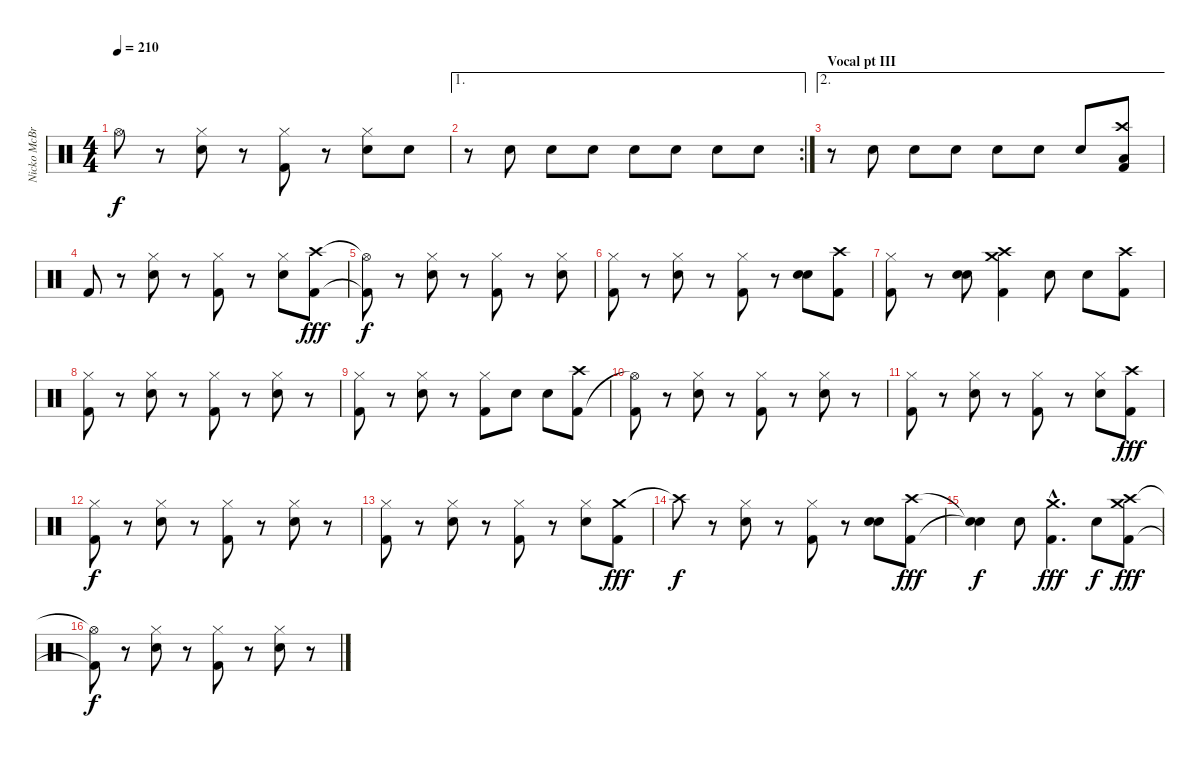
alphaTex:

\track ("Nicko McBrain" "Nicko McBr") {instrument percussion}
\staff {score}
\articulation defaults
\ts (4 4)
\tempo 210
\clef neutral
\ks c "Hi-Hat (open)"{t}.8{dy f}
r.8 ("Hi-Hat (closed)" "Snare (hit) 2").8 r.8 ("Hi-Hat (closed)" "Kick (hit) 2").8 r.8 ("Hi-Hat (closed)" "Snare (hit) 2").8 "Snare (hit) 2".8 |
\ae 1
\rc 2
r.8 "Snare (hit) 2".8 "Snare (hit) 2".8 "Snare (hit) 2".8 "Snare (hit) 2".8 "Snare (hit) 2".8 "Snare (hit) 2".8 "Snare (hit) 2".8 |
\ae 2
\section ("" "Vocal pt III")
r.8 "Snare (hit) 2".8 "Snare (hit) 2".8 "Snare (hit) 2".8 "Snare (hit) 2".8 "Snare (hit) 2".8 "Snare (hit) 2".8 ("Crash high (hit)" "Low Tom (hit)" "Kick (hit) 2").8 |
"Kick (hit) 2".8 r.8 ("Hi-Hat (closed)" "Snare (hit) 2").8 r.8 ("Hi-Hat (closed)" "Kick (hit) 2").8 r.8 ("Hi-Hat (closed)" "Snare (hit) 2").8 ("Crash high (hit)" "Kick (hit) 2").8{dy fff} |
("Hi-Hat (open)"{t} "Kick (hit) 2"{t}).8{dy f} r.8 ("Hi-Hat (closed)" "Snare (hit) 2").8 r.8 ("Hi-Hat (closed)" "Kick (hit) 2").8 r.8 ("Hi-Hat (closed)" "Snare (hit) 2").8 |
("Hi-Hat (closed)" "Kick (hit) 2").8 r.8 ("Hi-Hat (closed)" "Snare (hit) 2").8 r.8 ("Hi-Hat (closed)" "Kick (hit) 2").8 r.8 ("Snare (hit) 2" "Snare (hit) 2").8 ("Kick (hit) 2" "Crash high (hit)").8 |
("Hi-Hat (closed)" "Kick (hit) 2").8 r.8 ("Snare (hit) 2" "Snare (hit) 2").8 ("Crash medium (hit)" "Crash high (hit)" "Kick (hit) 2").4 "Snare (hit) 2".8 "Snare (hit) 2".8 ("Kick (hit) 2" "Crash high (hit)").8 |
("Hi-Hat (closed)" "Kick (hit) 2").8 r.8 ("Hi-Hat (closed)" "Snare (hit) 2").8 r.8 ("Hi-Hat (closed)" "Kick (hit) 2").8 r.8 ("Hi-Hat (closed)" "Snare (hit) 2").8 r.8 |
("Hi-Hat (closed)" "Kick (hit) 2").8 r.8 ("Hi-Hat (closed)" "Snare (hit) 2").8 r.8 ("Hi-Hat (closed)" "Kick (hit) 2").8 "Snare (hit) 2".8 "Snare (hit) 2".8 ("Kick (hit) 2" "Crash high (hit)").8 |
("Hi-Hat (open)"{t} "Kick (hit) 2").8 r.8 ("Hi-Hat (closed)" "Snare (hit) 2").8 r.8 ("Hi-Hat (closed)" "Kick (hit) 2").8 r.8 ("Hi-Hat (closed)" "Snare (hit) 2").8 r.8 |
("Hi-Hat (closed)" "Kick (hit) 2").8 r.8 ("Hi-Hat (closed)" "Snare (hit) 2").8 r.8 ("Hi-Hat (closed)" "Kick (hit) 2").8 r.8 ("Hi-Hat (closed)" "Snare (hit) 2").8 ("Kick (hit) 2" "Crash high (hit)").8{dy fff} |
("Hi-Hat (closed)" "Kick (hit) 2").8{dy f} r.8 ("Hi-Hat (closed)" "Snare (hit) 2").8 r.8 ("Hi-Hat (closed)" "Kick (hit) 2").8 r.8 ("Hi-Hat (closed)" "Snare (hit) 2").8 r.8 |
("Hi-Hat (closed)" "Kick (hit) 2").8 r.8 ("Hi-Hat (closed)" "Snare (hit) 2").8 r.8 ("Hi-Hat (closed)" "Kick (hit) 2").8 r.8 ("Hi-Hat (closed)" "Snare (hit) 2").8 ("Crash medium (hit)" "Kick (hit) 2").8{dy fff} |
"Crash high (hit)"{t}.8{dy f} r.8 ("Hi-Hat (closed)" "Snare (hit) 2").8 r.8 ("Hi-Hat (closed)" "Kick (hit) 2").8 r.8 ("Snare (hit) 2" "Snare (hit) 2").8 ("Crash high (hit)" "Kick (hit) 2").8{dy fff} |
("Snare (hit)"{t} "Snare (hit)"{t}).4{dy f} "Snare (hit) 2".8 ("Kick (hit) 2"{hac} "Crash medium (hit)"{hac}).4{d dy fff} "Snare (hit) 2".8{dy f} ("Crash high (hit)" "Kick (hit) 2" "Crash medium (hit)").8{dy fff} |
("Hi-Hat (open)"{t} "Kick (hit) 2"{t}).8{dy f} r.8 ("Hi-Hat (closed)" "Snare (hit) 2").8 r.8 ("Hi-Hat (closed)" "Kick (hit) 2").8 r.8 ("Hi-Hat (closed)" "Snare (hit) 2").8 r.8
